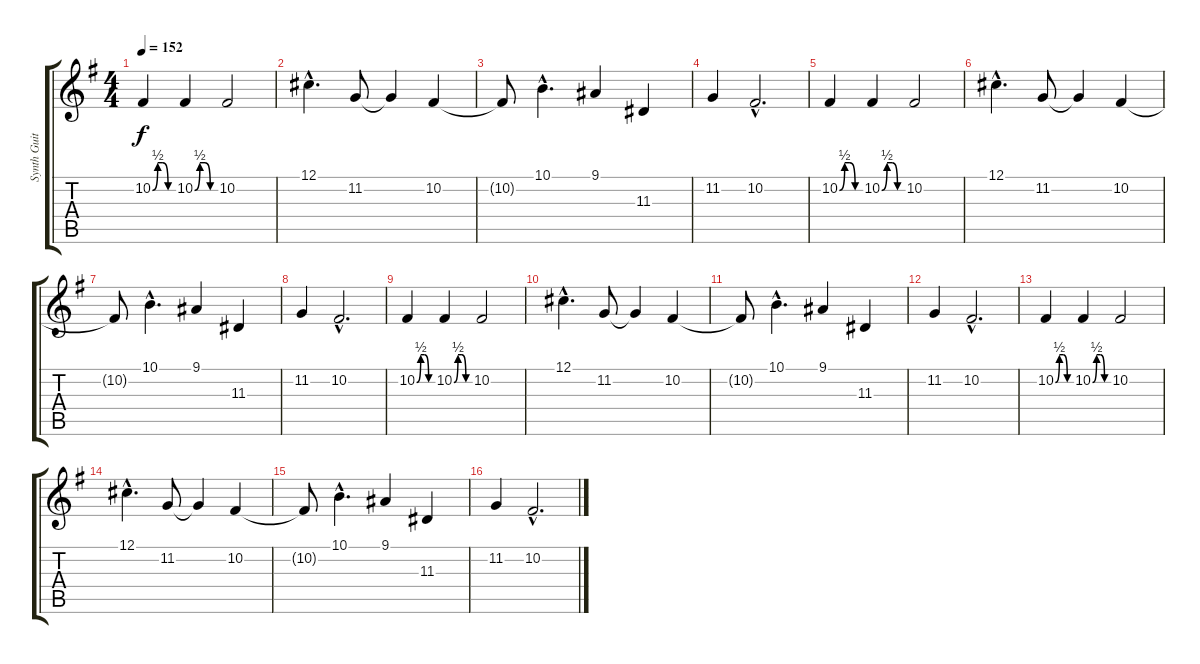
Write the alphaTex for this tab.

\track ("Synth Guitar" "Synth Guit") {instrument lead2sawtooth}
\staff {score tabs}
\tuning (Db4 Ab3 E3 B2 Gb2 Db2) {hide}
\ts (4 4)
\tempo 152
\clef g2
\ks eminor
10.2{be (custom 0 0 15 2 30 2 45 0 60 0)}.4{dy f} 10.2{be (custom 0 0 15 2 30 2 45 0 60 0)}.4 10.2.2 |
12.1{hac}.4{d} 11.2.8 11.2{t}.4 10.2.4 |
10.2{t}.8 10.1{hac}.4{d} 9.1.4 11.3.4 |
11.2.4 10.2{hac}.2{d} |
10.2{be (custom 0 0 15 2 30 2 45 0 60 0)}.4 10.2{be (custom 0 0 15 2 30 2 45 0 60 0)}.4 10.2.2 |
12.1{hac}.4{d} 11.2.8 11.2{t}.4 10.2.4 |
10.2{t}.8 10.1{hac}.4{d} 9.1.4 11.3.4 |
11.2.4 10.2{hac}.2{d} |
10.2{be (custom 0 0 15 2 30 2 45 0 60 0)}.4 10.2{be (custom 0 0 15 2 30 2 45 0 60 0)}.4 10.2.2 |
12.1{hac}.4{d} 11.2.8 11.2{t}.4 10.2.4 |
10.2{t}.8 10.1{hac}.4{d} 9.1.4 11.3.4 |
11.2.4 10.2{hac}.2{d} |
10.2{be (custom 0 0 15 2 30 2 45 0 60 0)}.4 10.2{be (custom 0 0 15 2 30 2 45 0 60 0)}.4 10.2.2 |
12.1{hac}.4{d} 11.2.8 11.2{t}.4 10.2.4 |
10.2{t}.8 10.1{hac}.4{d} 9.1.4 11.3.4 |
11.2.4 10.2{hac}.2{d}
